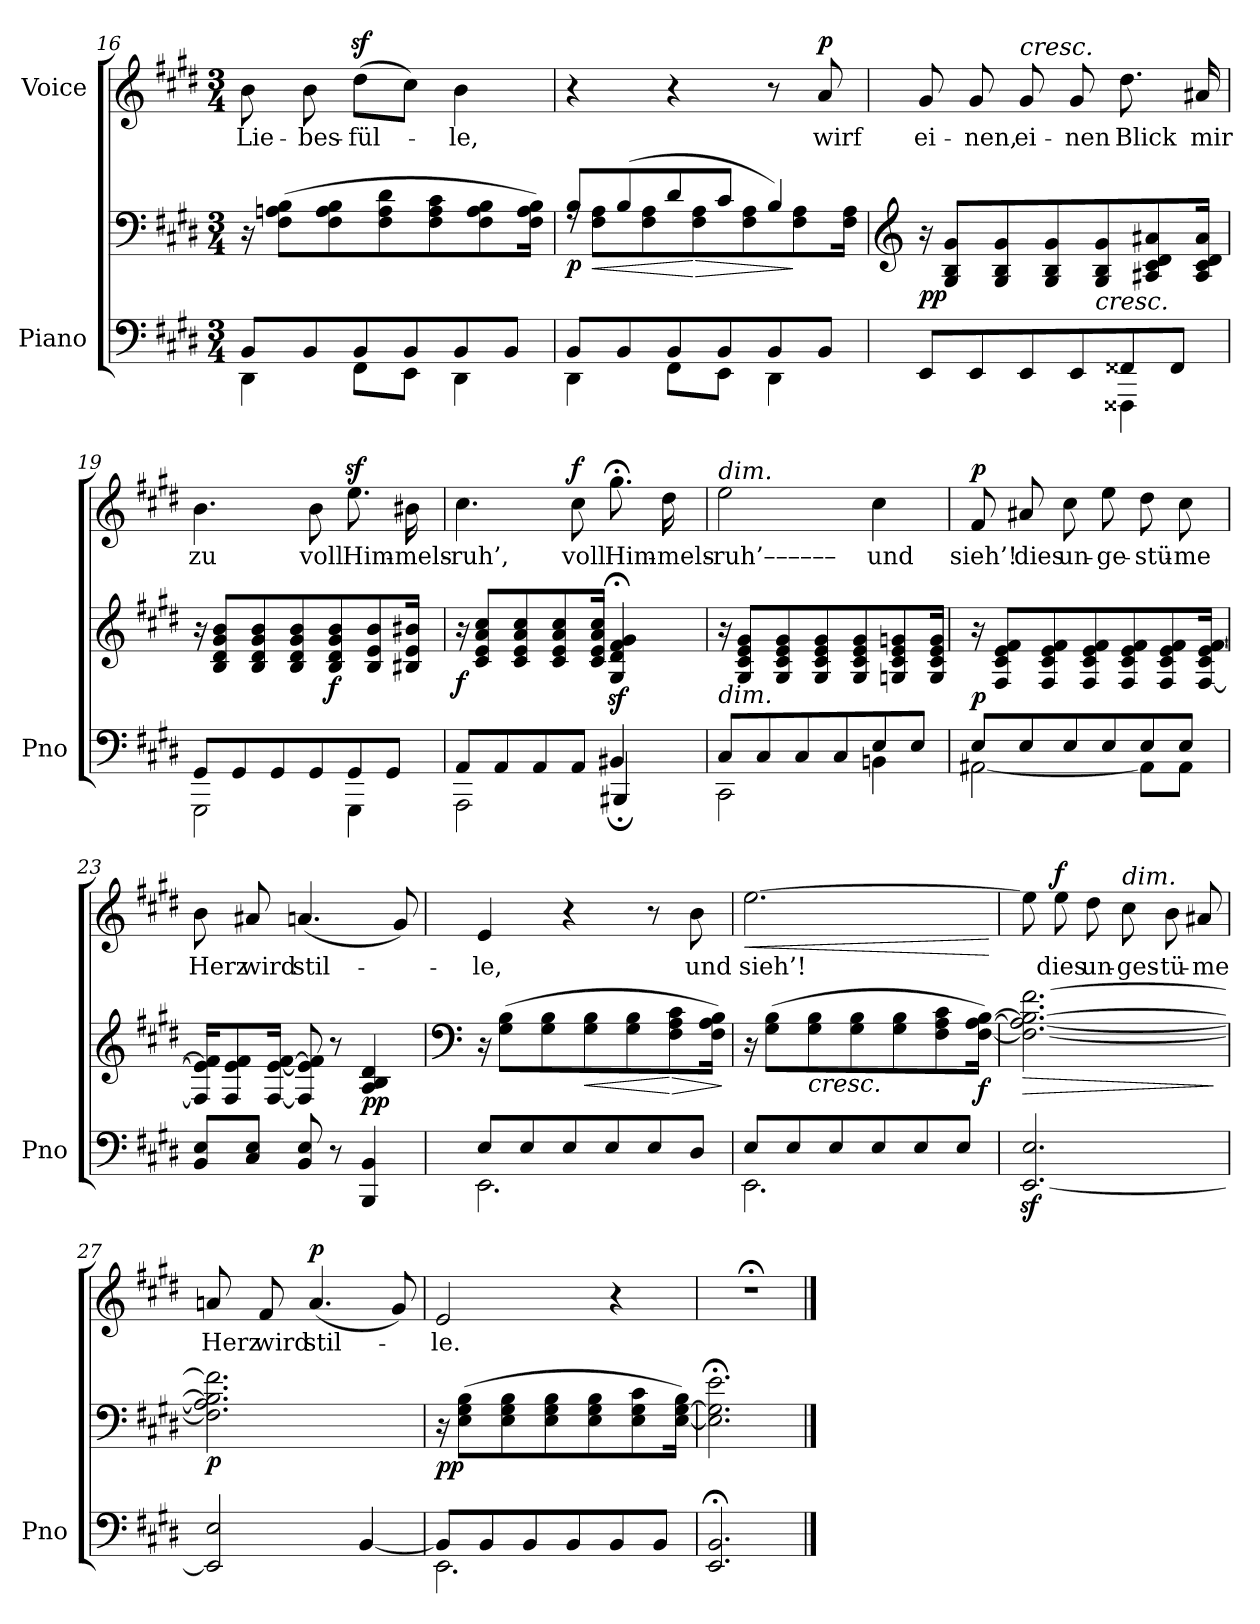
**kern	**kern	**dynam	**kern	**text	**dynam
*part2	*part2	*part2	*part1	*part1	*part1
*staff3	*staff2	*staff2/3	*staff1	*staff1	*staff1
*I"Piano	*	*	*I"Voice	*	*
*I'Pno	*	*	*	*	*
!!LO:LB:g=z
*clefF4	*clefF4	*	*clefG2	*	*
*k[f#c#g#d#]	*k[f#c#g#d#]	*	*k[f#c#g#d#]	*	*
*M3/4	*M3/4	*	*M3/4	*	*
=16	=16	=16	=16	=16	=16
*^	*	*	*	*	*
!	!	!	!	!	!LO:LY:b	!
8BB/L	4DD#\	16r	.	8b\	Lie-	.
.	.	(>8F#\ 8An\ 8B\L	.	.	.	.
!	!	!	!	!	!LO:LY:b	!
8BB/	.	.	.	8b\	-bes-	.
.	.	8F#\ 8A\ 8B\	.	.	.	.
!	!	!	!	!	!LO:LY:b	!
8BB/	8FF#\L	.	.	(>8dd#z>\L	-fül-	.
.	.	8F#\ 8A\ 8d#\	.	.	.	.
8BB/	8EE\J	.	.	8cc#\J)	.	.
.	.	8F#\ 8A\ 8c#\	.	.	.	.
!	!	!	!	!	!LO:LY:b	!
8BB/	4DD#\	.	.	4b\	-le,	.
.	.	8F#\ 8A\ 8B\	.	.	.	.
8BB/J	.	.	.	.	.	.
.	.	16F#\ 16A\ 16B\Jk)	.	.	.	.
=17	=17	=17	=17	=17	=17	=17
*	*	*^	*	*	*	*
!	!	!	!	!LO:DY:b	!	!	!
8BB/L	4DD#\	8B/L	16rA	p	4r	.	.
!	!	!	!	!LO:HP:b	!	!	!
.	.	.	8F#\ 8A\L	<	.	.	.
8BB/	.	(>8B/	.	.	.	.	.
.	.	.	8F#\ 8A\	.	.	.	.
8BB/	8FF#\L	8d#/	.	.	4r	.	.
!	!	!	!	!LO:HP:n=1:b	!	!	!
.	.	.	8F#\ 8A\	[ >	.	.	.
8BB/	8EE\J	8c#/J	.	.	.	.	.
.	.	.	8F#\ 8A\	.	.	.	.
8BB/	4DD#\	4B/)	.	.	8r	.	.
.	.	.	8F#\ 8A\	]	.	.	.
!	!	!	!	!	!	!LO:LY:b	!LO:DY:a
8BB/J	.	.	.	.	8a/	wirf	p
.	.	.	16F#\ 16A\Jk	.	.	.	.
*	*	*v	*v	*	*	*	*
=18	=18	=18	=18	=18	=18	=18
*	*	*clefG2	*	*	*	*
*	*	*^	*	*	*	*
!	!	!	!	!LO:DY:b	!	!LO:LY:b	!
*	*	*v	*v	*	*	*	*
8EE/L	2ryy	16r	pp	8g#/	ei-	.
.	.	8G#/ 8B/ 8g#/L	.	.	.	.
!	!	!	!	!	!LO:LY:b	!
8EE/	.	.	.	8g#/	-nen,	.
.	.	8G#/ 8B/ 8g#/	.	.	.	.
!	!	!	!	!LO:TX:a:i:t=cresc.	!	!
!	!	!	!	!	!LO:LY:b	!
8EE/	.	.	.	8g#/	ei-	.
.	.	8G#/ 8B/ 8g#/	.	.	.	.
!	!	!	!	!	!LO:LY:b	!
8EE/	.	.	.	8g#/	-nen	.
!	!	!LO:TX:b:i:t=cresc.	!	!	!	!
.	.	8G#/ 8B/ 8g#/	.	.	.	.
!	!	!	!	!	!LO:LY:b	!
8FF##X/	4FFF##X\	.	.	8.dd#\	Blick	.
.	.	8A#X/ 8c#/ 8d#/ 8a#X/	.	.	.	.
8FF##/J	.	.	.	.	.	.
!	!	!	!	!	!LO:LY:b	!
.	.	16A#/ 16c#/ 16d#/ 16a#/Jk	.	16a#X/	mir	.
!!LO:LB:g=z
=19	=19	=19	=19	=19	=19	=19
!	!	!	!	!	!LO:LY:b	!
8GG#/L	2GGG#\	16r	.	4.b\	zu	.
.	.	8B/ 8d#/ 8g#/ 8b/L	.	.	.	.
8GG#/	.	.	.	.	.	.
.	.	8B/ 8d#/ 8g#/ 8b/	.	.	.	.
8GG#/	.	.	.	.	.	.
.	.	8B/ 8d#/ 8g#/ 8b/	.	.	.	.
!	!	!	!	!	!LO:LY:b	!
8GG#/	.	.	.	8b\	voll	.
!	!	!	!LO:DY:b	!	!	!
.	.	8B/ 8d#/ 8g#/ 8b/	f	.	.	.
!	!	!	!	!	!LO:LY:b	!
8GG#/	4GGG#\	.	.	8.eez>\	Him-	.
.	.	8B/ 8e/ 8b/	.	.	.	.
8GG#/J	.	.	.	.	.	.
!	!	!	!	!	!LO:LY:b	!
.	.	16B#X/ 16e/ 16b#X/Jk	.	16b#X\	-mels-	.
=20	=20	=20	=20	=20	=20	=20
!	!	!	!LO:DY:b	!	!LO:LY:b	!
8AA/L	2AAA\	16r	f	4.cc#\	-ruh’,	.
.	.	8c#/ 8e/ 8a/ 8cc#/L	.	.	.	.
8AA/	.	.	.	.	.	.
.	.	8c#/ 8e/ 8a/ 8cc#/	.	.	.	.
8AA/	.	.	.	.	.	.
.	.	8c#/ 8e/ 8a/ 8cc#/	.	.	.	.
!	!	!	!	!	!LO:LY:b	!LO:DY:a
8AA/J	.	.	.	8cc#\	voll	f
.	.	16c#/ 16e/ 16a/ 16cc#/Jk	.	.	.	.
!	!	!	!	!	!LO:LY:b	!
4BB#X/	4BBB#X;/	4G#/z<;< 4d#/z<;< 4f#/z<;< 4g#/z<;<	.	8.gg#;<\	Him-	.
!	!	!	!	!	!LO:LY:b	!
.	.	.	.	16dd#\	-mels-	.
=21	=21	=21	=21	=21	=21	=21
!	!	!	!	!LO:TX:a:i:t=dim.	!	!
!	!	!LO:TX:b:i:t=dim.	!	!	!	!
!	!	!	!	!	!LO:LY:b	!
8C#/L	2CC#\	16r	.	2ee\	-ruh’––––––	.
.	.	8G#/ 8c#/ 8e/ 8g#/L	.	.	.	.
8C#/	.	.	.	.	.	.
.	.	8G#/ 8c#/ 8e/ 8g#/	.	.	.	.
8C#/	.	.	.	.	.	.
.	.	8G#/ 8c#/ 8e/ 8g#/	.	.	.	.
8C#/	.	.	.	.	.	.
.	.	8G#/ 8c#/ 8e/ 8g#/	.	.	.	.
!	!	!	!	!	!LO:LY:b	!
8E/	4BBn\	.	.	4cc#\	und	.
.	.	8Gn/ 8c#/ 8e/ 8gn/	.	.	.	.
8E/J	.	.	.	.	.	.
.	.	16G/ 16c#/ 16e/ 16g/Jk	.	.	.	.
!!LO:LB:g=z
=22	=22	=22	=22	=22	=22	=22
!	!	!	!LO:DY:b	!	!LO:LY:b	!LO:DY:a
8E/L	[2AA#X\	16r	p	8f#/	sieh’!	p
.	.	8F#/ 8c#/ 8e/ 8f#/L	.	.	.	.
!	!	!	!	!	!LO:LY:b	!
8E/	.	.	.	8a#X/	dies	.
.	.	8F#/ 8c#/ 8e/ 8f#/	.	.	.	.
!	!	!	!	!	!LO:LY:b	!
8E/	.	.	.	8cc#\	un-	.
.	.	8F#/ 8c#/ 8e/ 8f#/	.	.	.	.
!	!	!	!	!	!LO:LY:b	!
8E/	.	.	.	8ee\	-ge-	.
.	.	8F#/ 8c#/ 8e/ 8f#/	.	.	.	.
!	!	!	!	!	!LO:LY:b	!
8E/	8AA#\L]	.	.	8dd#\	-stü-	.
.	.	8F#/ 8c#/ 8e/ 8f#/	.	.	.	.
!	!	!	!	!	!LO:LY:b	!
8E/J	8AA#\J	.	.	8cc#\	-me	.
.	.	[16F#/ 16c#/ [16e/ [16f#/Jk	.	.	.	.
*v	*v	*	*	*	*	*
=23	=23	=23	=23	=23	=23
!	!	!	!	!LO:LY:b	!
8BB/ 8E/L	16F#/] 16e/] 16f#/]KL	.	8b\	Herz	.
.	8F#/ 8e/ 8f#/	.	.	.	.
!	!	!	!	!LO:LY:b	!
8C#/ 8E/J	.	.	8a#X/	wird	.
.	[16F#/ [16e/ [16f#/Jk	.	.	.	.
!	!	!	!	!LO:LY:b	!
8BB/ 8E/	8F#/] 8e/] 8f#/]	.	(<4.an/	stil-	.
8r	8r	.	.	.	.
!	!	!LO:DY:b	!	!	!
4BBB/ 4BB/	4A/ 4B/ 4d#/	pp	.	.	.
.	.	.	8g#/)	.	.
=24	=24	=24	=24	=24	=24
*	*clefF4	*	*	*	*
*^	*	*	*	*	*
!	!	!	!	!	!LO:LY:b	!
8E/L	2.EE\	16r	.	4e/	-le,	.
.	.	(>8G#\ 8B\L	.	.	.	.
8E/	.	.	.	.	.	.
.	.	8G#\ 8B\	.	.	.	.
8E/	.	.	.	4r	.	.
!	!	!	!LO:HP:b	!	!	!
.	.	8G#\ 8B\	<	.	.	.
8E/	.	.	.	.	.	.
.	.	8G#\ 8B\	.	.	.	.
8E/	.	.	.	8r	.	.
!	!	!	!LO:HP:n=1:b	!	!	!
.	.	8F#\ 8A\ 8c#\	[ >	.	.	.
!	!	!	!	!	!LO:LY:b	!
8D#/J	.	.	.	8b\	und	.
.	.	16F#\ 16A\ 16B\Jk)	.	.	.	.
*v	*v	*	*	*	*	*
.	.	]	.	.	.
!!LO:LB:g=z
=25	=25	=25	=25	=25	=25
*^	*	*	*	*	*
!	!	!	!	!	!LO:LY:b	!LO:HP:b
8E/L	2.EE\	16r	.	[2.ee\	sieh’!	<
.	.	(>8G#\ 8B\L	.	.	.	.
8E/	.	.	.	.	.	.
!	!	!LO:TX:b:i:t=cresc.	!	!	!	!
.	.	8G#\ 8B\	.	.	.	.
8E/	.	.	.	.	.	.
.	.	8G#\ 8B\	.	.	.	.
8E/	.	.	.	.	.	.
.	.	8G#\ 8B\	.	.	.	.
8E/	.	.	.	.	.	.
.	.	8F#\ 8A\ 8c#\	.	.	.	.
8E/J	.	.	.	.	.	.
!	!	!	!LO:DY:b	!	!	!
.	.	[16F#\ [16A\ [16B\Jk)	f	.	.	.
*v	*v	*	*	*	*	*
.	.	.	.	.	[
=26	=26	=26	=26	=26	=26
!	!	!LO:HP:b	!	!	!
[2.EE/z> 2.E/z>	2.F#\_ 2.A\_ 2.B\_ [2.f#\	>	8ee\]	.	.
!	!	!	!	!LO:LY:b	!LO:DY:a
.	.	.	8ee\	dies	f
!	!	!	!	!LO:LY:b	!
.	.	.	8dd#\	un-	.
!	!	!	!LO:TX:a:i:t=dim.	!	!
!	!	!	!	!LO:LY:b	!
.	.	.	8cc#\	-ges-	.
!	!	!	!	!LO:LY:b	!
.	.	.	8b\	-tü-	.
!	!	!	!	!LO:LY:b	!
.	.	.	8a#X/	-me	.
.	.	]	.	.	.
=27	=27	=27	=27	=27	=27
!	!	!LO:DY:b	!	!LO:LY:b	!
2EE/] 2E/	2.F#\] 2.A\] 2.B\] 2.f#\]	p	8an/	Herz	.
!	!	!	!	!LO:LY:b	!
.	.	.	8f#/	wird	.
!	!	!	!	!LO:LY:b	!LO:DY:a
.	.	.	(<4.a/	stil-	p
[4BB/	.	.	.	.	.
.	.	.	8g#/)	.	.
=28	=28	=28	=28	=28	=28
*^	*	*	*	*	*
!	!	!	!LO:DY:b	!	!LO:LY:b	!
8BB/L]	2.EE\	16r	pp	2e/	-le.	.
.	.	(>8E\ 8G#\ 8B\L	.	.	.	.
8BB/	.	.	.	.	.	.
.	.	8E\ 8G#\ 8B\	.	.	.	.
8BB/	.	.	.	.	.	.
.	.	8E\ 8G#\ 8B\	.	.	.	.
8BB/	.	.	.	.	.	.
.	.	8E\ 8G#\ 8B\	.	.	.	.
8BB/	.	.	.	4r	.	.
.	.	8E\ 8G#\ 8c#\	.	.	.	.
8BB/J	.	.	.	.	.	.
.	.	[16E\ [16G#\ 16B\Jk)	.	.	.	.
*v	*v	*	*	*	*	*
=29	=29	=29	=29	=29	=29
2.EE/;< 2.BB/;<	2.E\];< 2.G#\];< 2.e\;<	.	2.r;<	.	.
==	==	==	==	==	==
*-	*-	*-	*-	*-	*-
